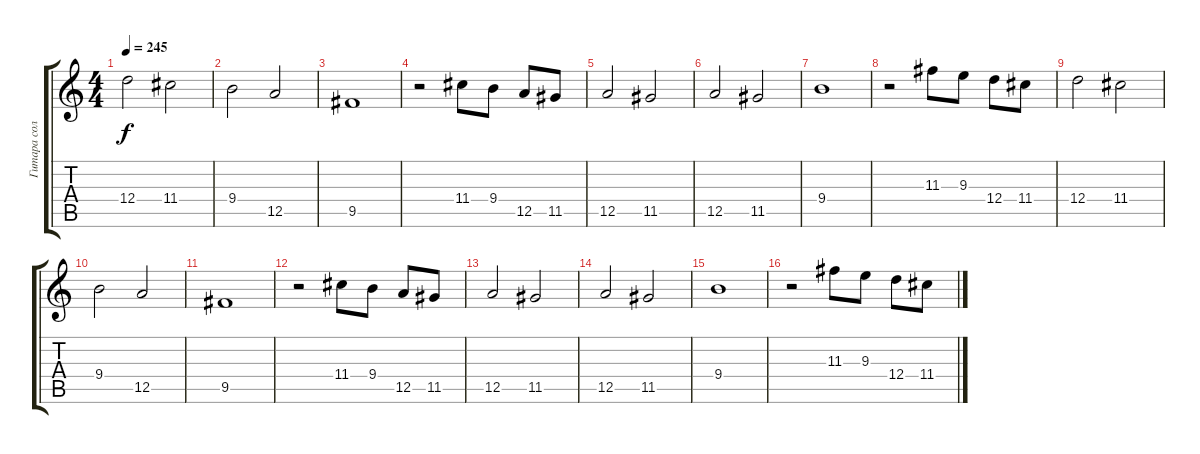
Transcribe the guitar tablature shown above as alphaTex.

\track ("Гитара соло" "Гитара сол") {instrument distortionguitar}
\staff {score tabs}
\tuning (E4 B3 G3 D3 A2 E2) {hide}
\ts (4 4)
\tempo 245
\clef g2
\ks c
12.4.2{dy f} 11.4.2 |
9.4.2 12.5.2 |
9.5.1 |
r.2 11.4.8 9.4.8 12.5.8 11.5.8 |
12.5.2 11.5.2 |
12.5.2 11.5.2 |
9.4.1 |
r.2 11.3.8 9.3.8 12.4.8 11.4.8 |
12.4.2 11.4.2 |
9.4.2 12.5.2 |
9.5.1 |
r.2 11.4.8 9.4.8 12.5.8 11.5.8 |
12.5.2 11.5.2 |
12.5.2 11.5.2 |
9.4.1 |
r.2 11.3.8 9.3.8 12.4.8 11.4.8
